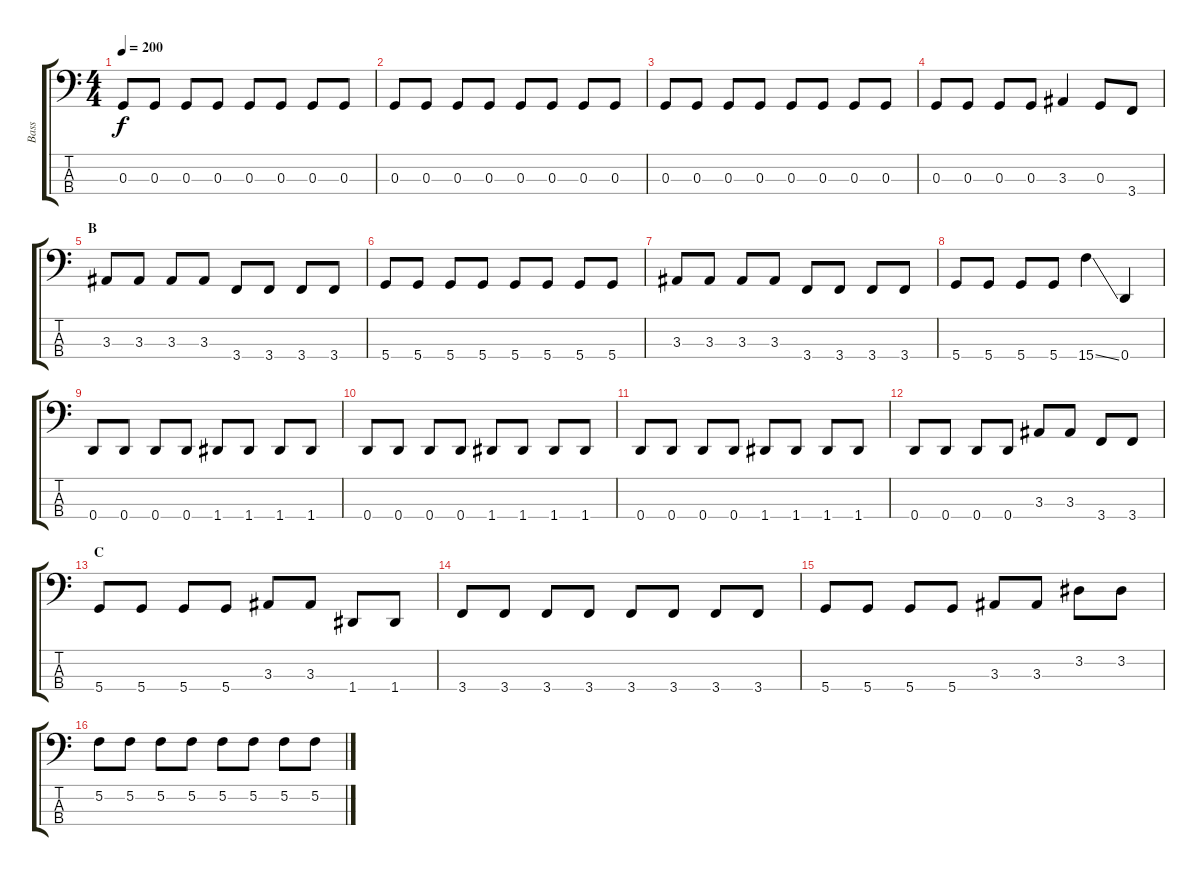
\track ("Bass" "Bass") {instrument electricbassfinger}
\staff {score tabs}
\tuning (F2 C2 G1 D1) {hide}
\ts (4 4)
\tempo 200
\clef f4
\ks c
0.3.8{dy f} 0.3.8 0.3.8 0.3.8 0.3.8 0.3.8 0.3.8 0.3.8 |
0.3.8 0.3.8 0.3.8 0.3.8 0.3.8 0.3.8 0.3.8 0.3.8 |
0.3.8 0.3.8 0.3.8 0.3.8 0.3.8 0.3.8 0.3.8 0.3.8 |
0.3.8 0.3.8 0.3.8 0.3.8 3.3.4 0.3.8 3.4.8 |
\section ("" "B")
3.3.8 3.3.8 3.3.8 3.3.8 3.4.8 3.4.8 3.4.8 3.4.8 |
5.4.8 5.4.8 5.4.8 5.4.8 5.4.8 5.4.8 5.4.8 5.4.8 |
3.3.8 3.3.8 3.3.8 3.3.8 3.4.8 3.4.8 3.4.8 3.4.8 |
5.4.8 5.4.8 5.4.8 5.4.8 15.4{ss}.4 0.4.4 |
0.4.8 0.4.8 0.4.8 0.4.8 1.4.8 1.4.8 1.4.8 1.4.8 |
0.4.8 0.4.8 0.4.8 0.4.8 1.4.8 1.4.8 1.4.8 1.4.8 |
0.4.8 0.4.8 0.4.8 0.4.8 1.4.8 1.4.8 1.4.8 1.4.8 |
0.4.8 0.4.8 0.4.8 0.4.8 3.3.8 3.3.8 3.4.8 3.4.8 |
\section ("" "C")
5.4.8 5.4.8 5.4.8 5.4.8 3.3.8 3.3.8 1.4.8 1.4.8 |
3.4.8 3.4.8 3.4.8 3.4.8 3.4.8 3.4.8 3.4.8 3.4.8 |
5.4.8 5.4.8 5.4.8 5.4.8 3.3.8 3.3.8 3.2.8 3.2.8 |
5.2.8 5.2.8 5.2.8 5.2.8 5.2.8 5.2.8 5.2.8 5.2.8
